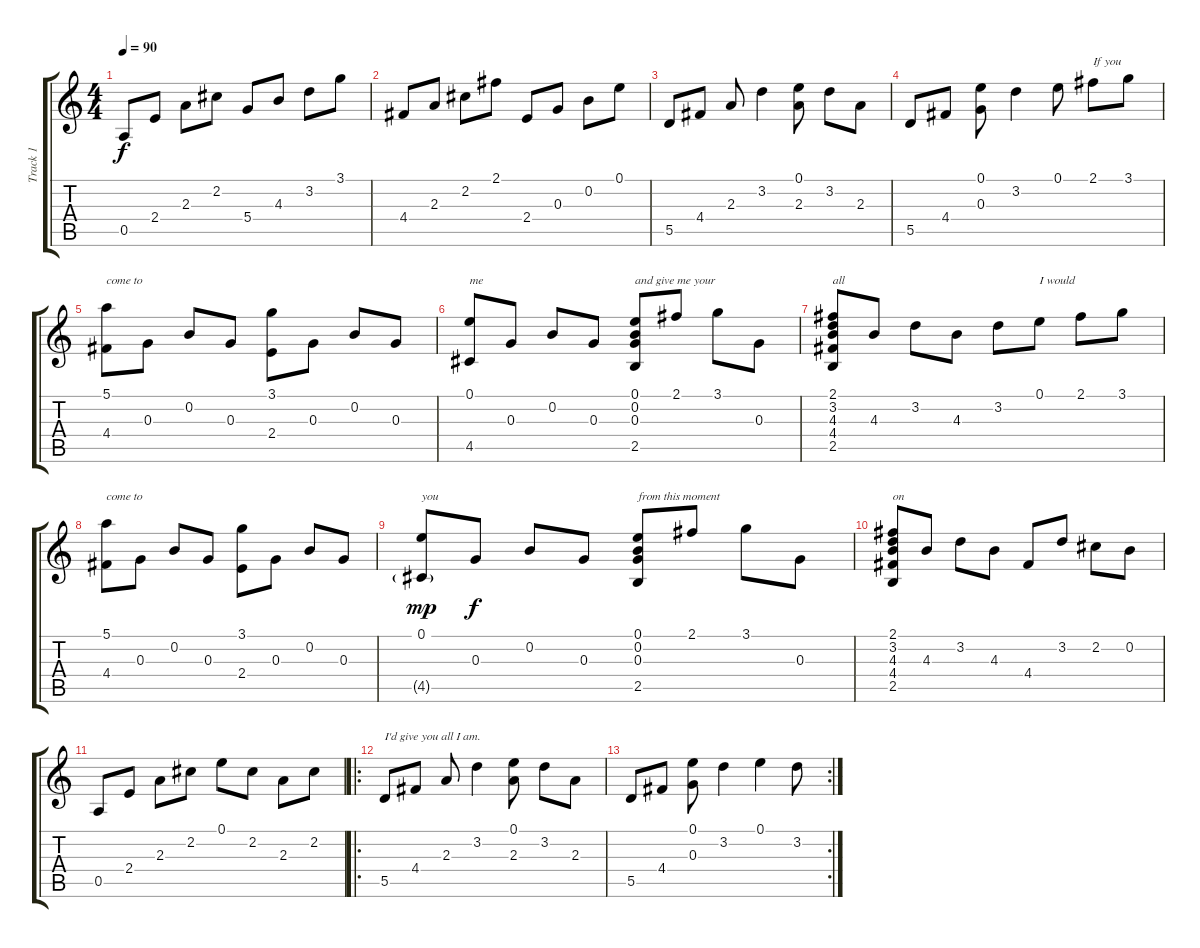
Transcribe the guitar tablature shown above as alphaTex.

\track ("Track 1" "Track 1") {instrument acousticguitarsteel}
\staff {score tabs}
\tuning (E4 B3 G3 D3 A2 E2) {hide}
\ts (4 4)
\tempo 90
\clef g2
\ks c
0.5.8{dy f} 2.4.8 2.3.8 2.2.8 5.4.8 4.3.8 3.2.8 3.1.8 |
4.4.8 2.3.8 2.2.8 2.1.8 2.4.8 0.3.8 0.2.8 0.1.8 |
5.5.8 4.4.8 2.3.8 3.2.4 (0.1 2.3).8 3.2.8 2.3.8 |
5.5.8 4.4.8 (0.1 0.3).8 3.2.4 0.1.8 2.1.8{txt "If you"} 3.1.8 |
(5.1 4.4).8{txt "come to"} 0.3.8 0.2.8 0.3.8 (3.1 2.4).8 0.3.8 0.2.8 0.3.8 |
(0.1 4.5).8{txt "me"} 0.3.8 0.2.8 0.3.8 (0.1 0.2 0.3 2.5).8{txt "and give me your "} 2.1.8 3.1.8 0.3.8 |
(2.1 3.2 4.3 4.4 2.5).8{txt "all   "} 4.3.8 3.2.8 4.3.8 3.2.8 0.1.8{txt "I would"} 2.1.8 3.1.8 |
(5.1 4.4).8{txt "come to"} 0.3.8 0.2.8 0.3.8 (3.1 2.4).8 0.3.8 0.2.8 0.3.8 |
(0.1 4.5{g}).8{txt "you" dy mp} 0.3.8{dy f} 0.2.8 0.3.8 (0.1 0.2 0.3 2.5).8{txt "from this moment"} 2.1.8 3.1.8 0.3.8 |
(2.1 3.2 4.3 4.4 2.5).8{txt "on"} 4.3.8 3.2.8 4.3.8 4.4.8 3.2.8 2.2.8 0.2.8 |
0.5.8 2.4.8 2.3.8 2.2.8 0.1.8 2.2.8 2.3.8 2.2.8 |
\ro
5.5.8{txt "I'd give you all I am."} 4.4.8 2.3.8 3.2.4 (0.1 2.3).8 3.2.8 2.3.8 |
\rc 2
5.5.8 4.4.8 (0.1 0.3).8 3.2.4 0.1.4 3.2.8
